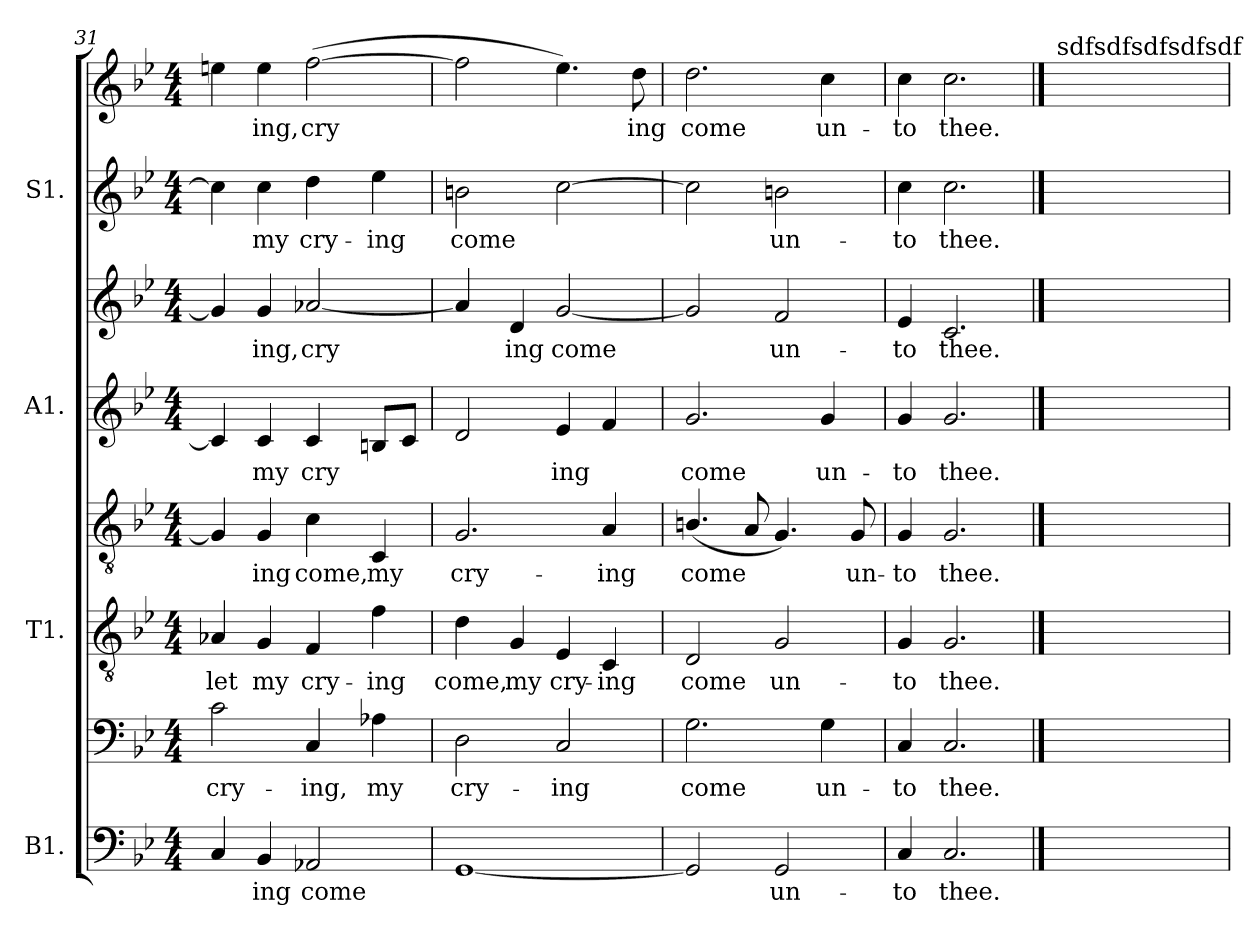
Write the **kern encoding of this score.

**kern	**text	**kern	**text	**kern	**text	**kern	**text	**kern	**text	**kern	**text	**kern	**text	**kern	**text
*part4	*part4	*part4	*part4	*part3	*part3	*part3	*part3	*part2	*part2	*part2	*part2	*part1	*part1	*part1	*part1
*staff8	*staff8	*staff7	*staff7	*staff6	*staff6	*staff5	*staff5	*staff4	*staff4	*staff3	*staff3	*staff2	*staff2	*staff1	*staff1
*I"B1.	*	*	*	*I"T1.	*	*	*	*I"A1.	*	*	*	*I"S1.	*	*	*
*clefF4	*	*clefF4	*	*clefGv2	*	*clefGv2	*	*clefG2	*	*clefG2	*	*clefG2	*	*clefG2	*
*k[b-e-]	*	*k[b-e-]	*	*k[b-e-]	*	*k[b-e-]	*	*k[b-e-]	*	*k[b-e-]	*	*k[b-e-]	*	*k[b-e-]	*
*B-:	*	*B-:	*	*B-:	*	*B-:	*	*B-:	*	*B-:	*	*B-:	*	*B-:	*
*M4/4	*	*M4/4	*	*M4/4	*	*M4/4	*	*M4/4	*	*M4/4	*	*M4/4	*	*M4/4	*
=31	=31	=31	=31	=31	=31	=31	=31	=31	=31	=31	=31	=31	=31	=31	=31
!	!	!	!LO:LY:b	!	!LO:LY:b	!	!	!	!	!	!	!	!	!	!
4C/	.	2c\	cry-	4A-X/	let	4G/]	.	4c/]	.	4g/]	.	4cc\]	.	4een\	.
!	!LO:LY:b	!	!	!	!LO:LY:b	!	!LO:LY:b	!	!LO:LY:b	!	!LO:LY:b	!	!LO:LY:b	!	!LO:LY:b
4BB-/	ing	.	.	4G/	my	4G/	ing	4c/	my	4g/	ing,	4cc\	my	4ee\	ing,
!	!LO:LY:b	!	!LO:LY:b	!	!LO:LY:b	!	!LO:LY:b	!	!LO:LY:b	!	!LO:LY:b	!	!LO:LY:b	!	!LO:LY:b
2AA-X/	come	4C/	-ing,	4F/	cry-	4c\	come,	4c/	cry	[2a-X/	cry	4dd\	cry-	(>[2ff\	cry
!	!	!	!LO:LY:b	!	!LO:LY:b	!	!LO:LY:b	!	!	!	!	!	!LO:LY:b	!	!
.	.	4A-X\	my	4f\	-ing	4C/	my	8Bn/L	.	.	.	4ee-\	-ing	.	.
.	.	.	.	.	.	.	.	8c/J	.	.	.	.	.	.	.
=32	=32	=32	=32	=32	=32	=32	=32	=32	=32	=32	=32	=32	=32	=32	=32
!	!	!	!LO:LY:b	!	!LO:LY:b	!	!LO:LY:b	!	!	!	!	!	!LO:LY:b	!	!
[1GG	.	2D\	cry-	4d\	come,	2.G/	cry-	2d/	.	4a-/]	.	2bn\	come	2ff\]	.
!	!	!	!	!	!LO:LY:b	!	!	!	!	!	!LO:LY:b	!	!	!	!
.	.	.	.	4G/	my	.	.	.	.	4d/	ing	.	.	.	.
!	!	!	!LO:LY:b	!	!LO:LY:b	!	!	!	!LO:LY:b	!	!LO:LY:b	!	!	!	!
.	.	2C/	-ing	4E-/	cry-	.	.	4e-/	ing	[2g/	come	[2cc\	.	4.ee-\)	.
!	!	!	!	!	!LO:LY:b	!	!LO:LY:b	!	!	!	!	!	!	!	!
.	.	.	.	4C/	-ing	4A/	-ing	4f/	.	.	.	.	.	.	.
!	!	!	!	!	!	!	!	!	!	!	!	!	!	!	!LO:LY:b
.	.	.	.	.	.	.	.	.	.	.	.	.	.	8dd\	ing
!!LO:PB:g=z
=33	=33	=33	=33	=33	=33	=33	=33	=33	=33	=33	=33	=33	=33	=33	=33
!	!	!	!LO:LY:b	!	!LO:LY:b	!	!LO:LY:b	!	!LO:LY:b	!	!	!	!	!	!LO:LY:b
2GG/]	.	2.G\	come	2D/	-come	(<4.Bn/	come	2.g/	-come	2g/]	.	2cc\]	.	2.dd\	come
.	.	.	.	.	.	8A/	.	.	.	.	.	.	.	.	.
!	!LO:LY:b	!	!	!	!LO:LY:b	!	!	!	!	!	!LO:LY:b	!	!LO:LY:b	!	!
2GG/	-un-	.	.	2G/	un-	4.G/)	.	.	.	2f/	un-	2bn\	-un-	.	.
!	!	!	!LO:LY:b	!	!	!	!	!	!LO:LY:b	!	!	!	!	!	!LO:LY:b
.	.	4G\	un-	.	.	.	.	4g/	un-	.	.	.	.	4cc\	un-
!	!	!	!	!	!	!	!LO:LY:b	!	!	!	!	!	!	!	!
.	.	.	.	.	.	8G/	un-	.	.	.	.	.	.	.	.
=34	=34	=34	=34	=34	=34	=34	=34	=34	=34	=34	=34	=34	=34	=34	=34
!	!LO:LY:b	!	!LO:LY:b	!	!LO:LY:b	!	!LO:LY:b	!	!LO:LY:b	!	!LO:LY:b	!	!LO:LY:b	!	!LO:LY:b
4C/	to	4C/	-to	4G/	to	4G/	-to	4g/	to	4e-/	-to	4cc\	to	4cc\	-to
!	!LO:LY:b	!	!LO:LY:b	!	!LO:LY:b	!	!LO:LY:b	!	!LO:LY:b	!	!LO:LY:b	!	!LO:LY:b	!	!LO:LY:b
2.C/	thee.	2.C/	thee.	2.G/	thee.	2.G/	thee.	2.g/	thee.	2.c/	thee.	2.cc\	thee.	2.cc\	thee.
!!LO:PB:g=z
==35	==35	==35	==35	==35	==35	==35	==35	==35	==35	==35	==35	==35	==35	==35	==35
!	!	!	!	!	!	!	!	!	!	!	!	!	!	!LO:TX:a:t=sdfsdfsdfsdfsdf	!
4ryy	.	1ryy	.	4ryy	.	1ryy	.	4ryy	.	1ryy	.	1ryy	.	4f/yy	.
2.ryy	.	.	.	2.ryy	.	.	.	2.ryy	.	.	.	.	.	2.ryy	.
=	=	=	=	=	=	=	=	=	=	=	=	=	=	=	=
*-	*-	*-	*-	*-	*-	*-	*-	*-	*-	*-	*-	*-	*-	*-	*-
